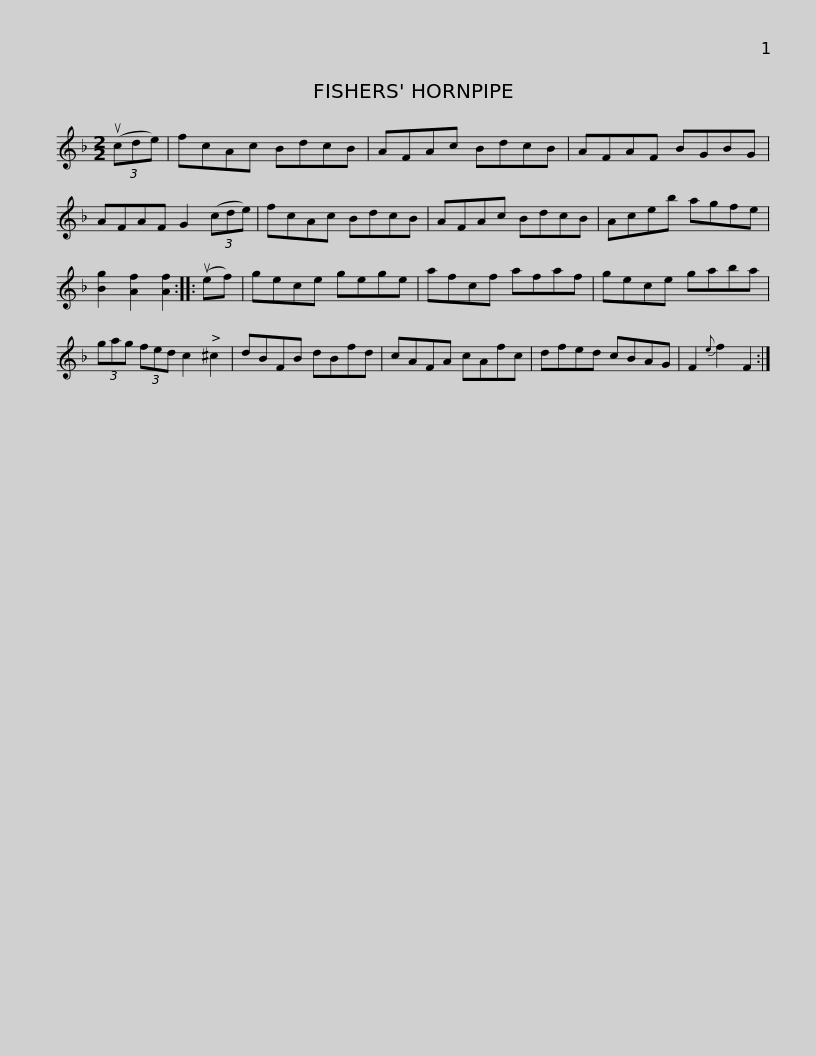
X:1
L:1/8
M:2/2
I:linebreak $
K:F
V:1 treble
V:1
 (3(ucde) | fcAc BdcB | AFAc BdcB | AFAF BGBG | AFAF G2 (3(cde) | %5
 fcAc BdcB |$ AFAc BdcB | Aceb agfe | [Bg]2 [Af]2 [Af]2 :: (uef) | %10
 gece gege | afcf afaf |$ gece gaba | (3gag (3fed c2 ^c2 | dBFB dBfd | %15
 cAFA cAfc | dfed cBAG |$ F2{e} f2 F2 :| %18
